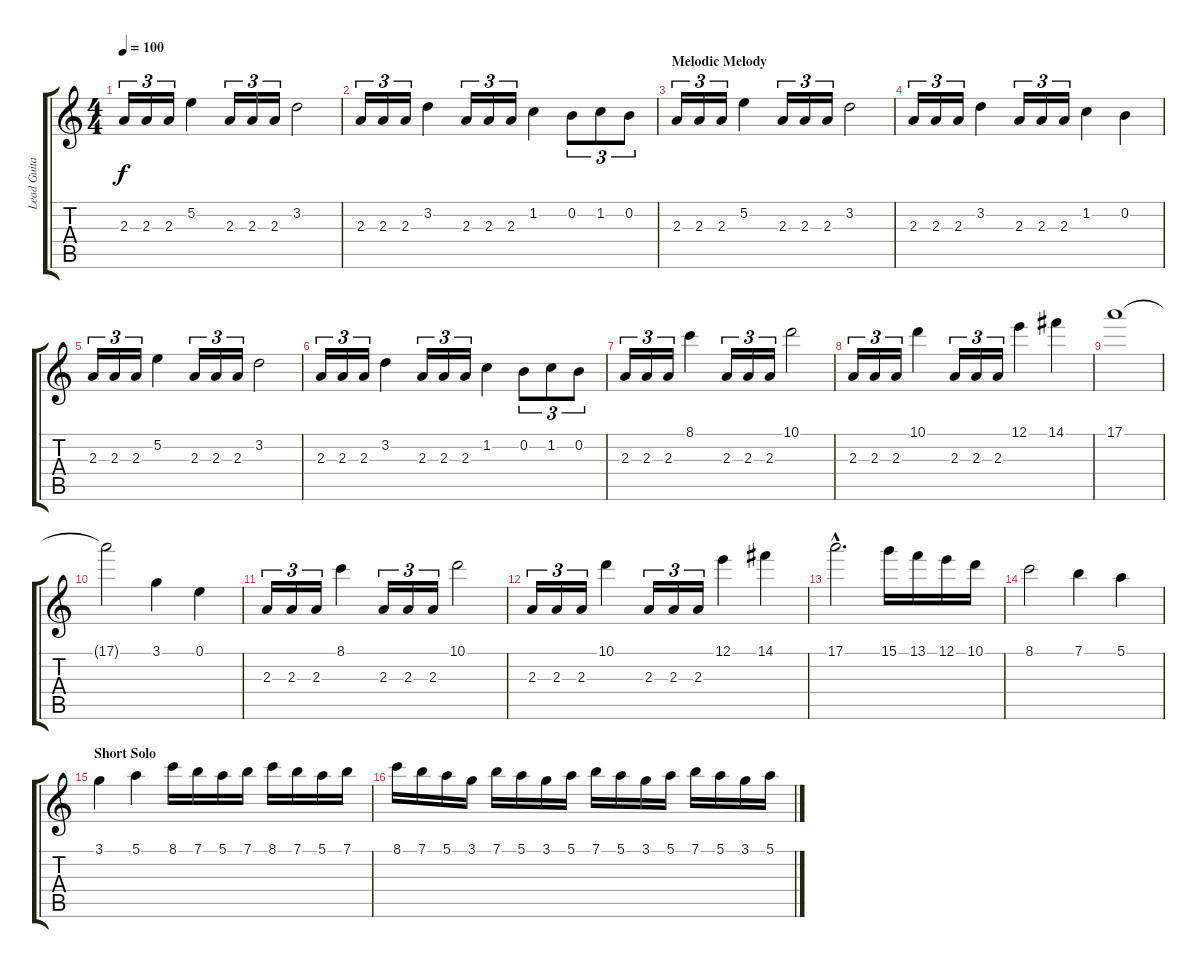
\track ("Lead Guitar" "Lead Guita") {instrument distortionguitar}
\staff {score tabs}
\tuning (E4 B3 G3 D3 A2 E2) {hide}
\ts (4 4)
\tempo 100
\clef g2
\ks c
2.3.16{tu (3 2) dy f} 2.3.16{tu (3 2)} 2.3.16{tu (3 2)} 5.2.4 2.3.16{tu (3 2)} 2.3.16{tu (3 2)} 2.3.16{tu (3 2)} 3.2.2 |
2.3.16{tu (3 2)} 2.3.16{tu (3 2)} 2.3.16{tu (3 2)} 3.2.4 2.3.16{tu (3 2)} 2.3.16{tu (3 2)} 2.3.16{tu (3 2)} 1.2.4 0.2.8{tu (3 2)} 1.2.8{tu (3 2)} 0.2.8{tu (3 2)} |
\section ("" "Melodic Melody")
2.3.16{tu (3 2)} 2.3.16{tu (3 2)} 2.3.16{tu (3 2)} 5.2.4 2.3.16{tu (3 2)} 2.3.16{tu (3 2)} 2.3.16{tu (3 2)} 3.2.2 |
2.3.16{tu (3 2)} 2.3.16{tu (3 2)} 2.3.16{tu (3 2)} 3.2.4 2.3.16{tu (3 2)} 2.3.16{tu (3 2)} 2.3.16{tu (3 2)} 1.2.4 0.2.4 |
2.3.16{tu (3 2)} 2.3.16{tu (3 2)} 2.3.16{tu (3 2)} 5.2.4 2.3.16{tu (3 2)} 2.3.16{tu (3 2)} 2.3.16{tu (3 2)} 3.2.2 |
2.3.16{tu (3 2)} 2.3.16{tu (3 2)} 2.3.16{tu (3 2)} 3.2.4 2.3.16{tu (3 2)} 2.3.16{tu (3 2)} 2.3.16{tu (3 2)} 1.2.4 0.2.8{tu (3 2)} 1.2.8{tu (3 2)} 0.2.8{tu (3 2)} |
2.3.16{tu (3 2)} 2.3.16{tu (3 2)} 2.3.16{tu (3 2)} 8.1.4 2.3.16{tu (3 2)} 2.3.16{tu (3 2)} 2.3.16{tu (3 2)} 10.1.2 |
2.3.16{tu (3 2)} 2.3.16{tu (3 2)} 2.3.16{tu (3 2)} 10.1.4 2.3.16{tu (3 2)} 2.3.16{tu (3 2)} 2.3.16{tu (3 2)} 12.1.4 14.1.4 |
17.1.1 |
17.1{t}.2 3.1.4 0.1.4 |
2.3.16{tu (3 2)} 2.3.16{tu (3 2)} 2.3.16{tu (3 2)} 8.1.4 2.3.16{tu (3 2)} 2.3.16{tu (3 2)} 2.3.16{tu (3 2)} 10.1.2 |
2.3.16{tu (3 2)} 2.3.16{tu (3 2)} 2.3.16{tu (3 2)} 10.1.4 2.3.16{tu (3 2)} 2.3.16{tu (3 2)} 2.3.16{tu (3 2)} 12.1.4 14.1.4 |
17.1{hac}.2{d} 15.1.16 13.1.16 12.1.16 10.1.16 |
8.1.2 7.1.4 5.1.4 |
\section ("" "Short Solo")
3.1.4 5.1.4 8.1.16 7.1.16 5.1.16 7.1.16 8.1.16 7.1.16 5.1.16 7.1.16 |
8.1.16 7.1.16 5.1.16 3.1.16 7.1.16 5.1.16 3.1.16 5.1.16 7.1.16 5.1.16 3.1.16 5.1.16 7.1.16 5.1.16 3.1.16 5.1.16
